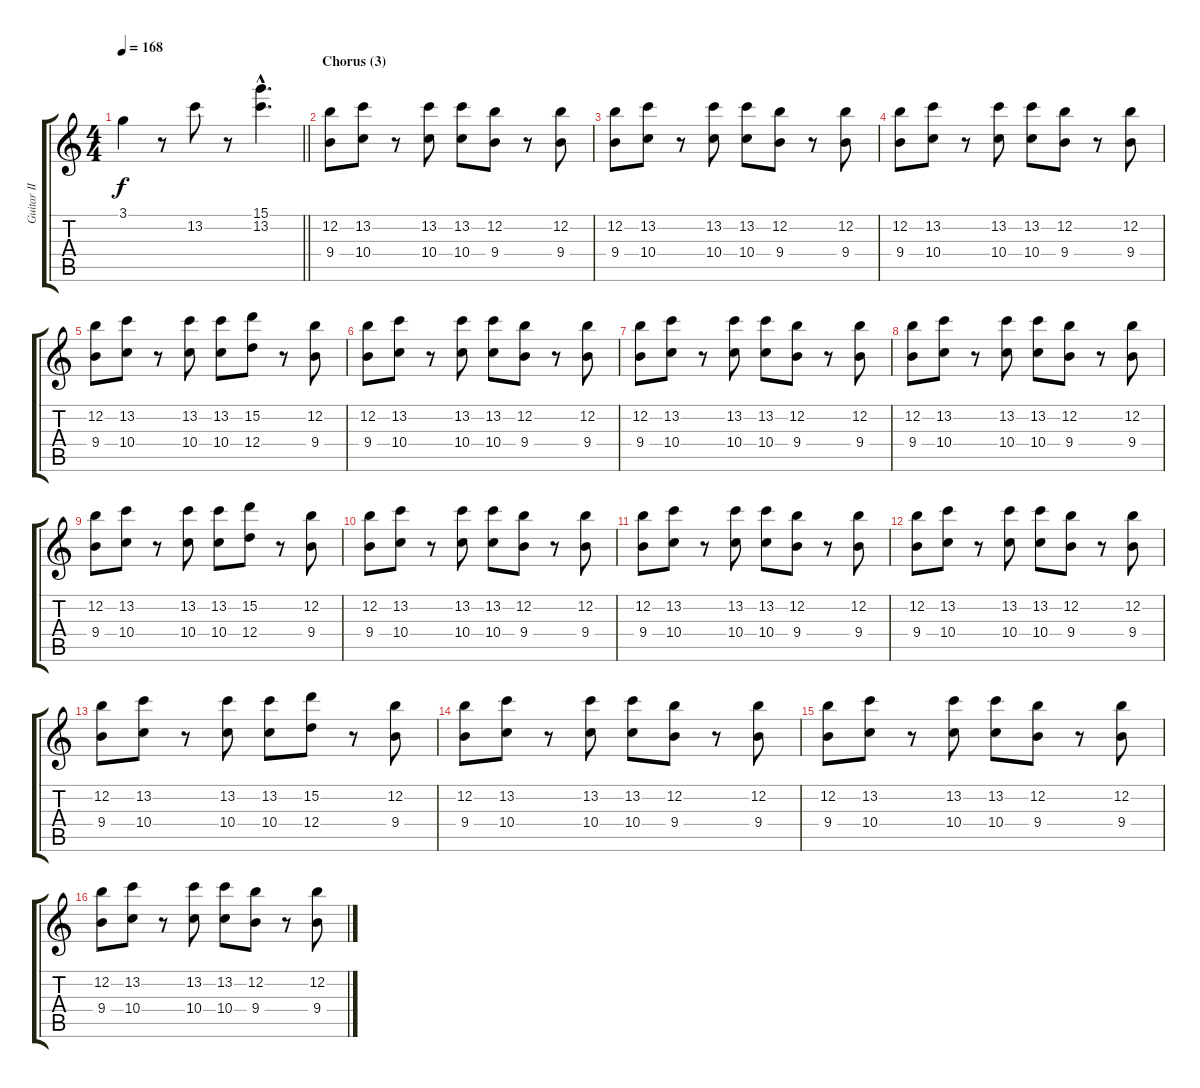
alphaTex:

\track ("Guitar II" "Guitar II") {instrument distortionguitar}
\staff {score tabs}
\tuning (E4 B3 G3 D3 A2 E2) {hide}
\ts (4 4)
\tempo 168
\clef g2
\barLineRight lightlight
\ks c
3.1.4{dy f} r.8 13.2.8 r.8 (15.1{hac} 13.2{hac}).4{d} |
\section ("" "Chorus (3)")
(12.2 9.4).8 (13.2 10.4).8 r.8 (13.2 10.4).8 (13.2 10.4).8 (12.2 9.4).8 r.8 (12.2 9.4).8 |
(12.2 9.4).8 (13.2 10.4).8 r.8 (13.2 10.4).8 (13.2 10.4).8 (12.2 9.4).8 r.8 (12.2 9.4).8 |
(12.2 9.4).8 (13.2 10.4).8 r.8 (13.2 10.4).8 (13.2 10.4).8 (12.2 9.4).8 r.8 (12.2 9.4).8 |
(12.2 9.4).8 (13.2 10.4).8 r.8 (13.2 10.4).8 (13.2 10.4).8 (15.2 12.4).8 r.8 (12.2 9.4).8 |
(12.2 9.4).8 (13.2 10.4).8 r.8 (13.2 10.4).8 (13.2 10.4).8 (12.2 9.4).8 r.8 (12.2 9.4).8 |
(12.2 9.4).8 (13.2 10.4).8 r.8 (13.2 10.4).8 (13.2 10.4).8 (12.2 9.4).8 r.8 (12.2 9.4).8 |
(12.2 9.4).8 (13.2 10.4).8 r.8 (13.2 10.4).8 (13.2 10.4).8 (12.2 9.4).8 r.8 (12.2 9.4).8 |
(12.2 9.4).8 (13.2 10.4).8 r.8 (13.2 10.4).8 (13.2 10.4).8 (15.2 12.4).8 r.8 (12.2 9.4).8 |
(12.2 9.4).8 (13.2 10.4).8 r.8 (13.2 10.4).8 (13.2 10.4).8 (12.2 9.4).8 r.8 (12.2 9.4).8 |
(12.2 9.4).8 (13.2 10.4).8 r.8 (13.2 10.4).8 (13.2 10.4).8 (12.2 9.4).8 r.8 (12.2 9.4).8 |
(12.2 9.4).8 (13.2 10.4).8 r.8 (13.2 10.4).8 (13.2 10.4).8 (12.2 9.4).8 r.8 (12.2 9.4).8 |
(12.2 9.4).8 (13.2 10.4).8 r.8 (13.2 10.4).8 (13.2 10.4).8 (15.2 12.4).8 r.8 (12.2 9.4).8 |
(12.2 9.4).8 (13.2 10.4).8 r.8 (13.2 10.4).8 (13.2 10.4).8 (12.2 9.4).8 r.8 (12.2 9.4).8 |
(12.2 9.4).8 (13.2 10.4).8 r.8 (13.2 10.4).8 (13.2 10.4).8 (12.2 9.4).8 r.8 (12.2 9.4).8 |
(12.2 9.4).8 (13.2 10.4).8 r.8 (13.2 10.4).8 (13.2 10.4).8 (12.2 9.4).8 r.8 (12.2 9.4).8
